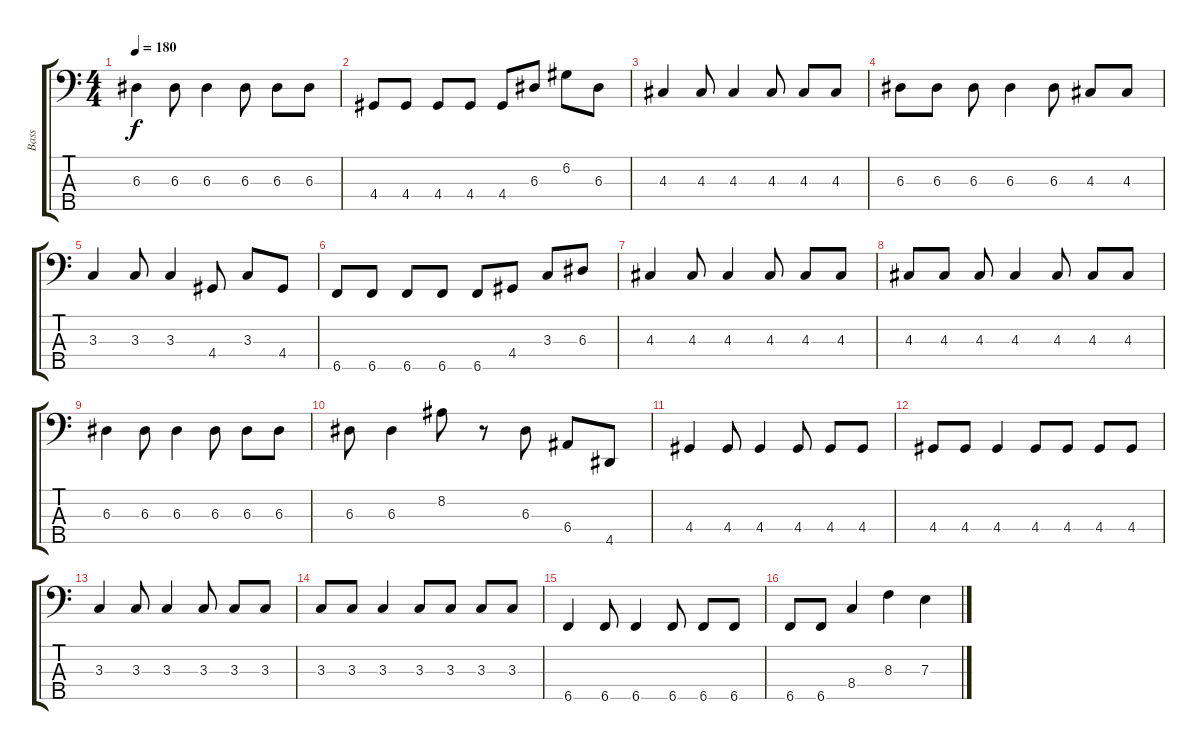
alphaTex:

\track ("Bass" "Bass") {instrument electricbassfinger}
\staff {score tabs}
\tuning (G2 D2 A1 E1 B0) {hide}
\ts (4 4)
\tempo 180
\clef f4
\ks c
6.3.4{dy f} 6.3.8 6.3.4 6.3.8 6.3.8 6.3.8 |
4.4.8 4.4.8 4.4.8 4.4.8 4.4.8 6.3.8 6.2.8 6.3.8 |
4.3.4 4.3.8 4.3.4 4.3.8 4.3.8 4.3.8 |
6.3.8 6.3.8 6.3.8 6.3.4 6.3.8 4.3.8 4.3.8 |
3.3.4 3.3.8 3.3.4 4.4.8 3.3.8 4.4.8 |
6.5.8 6.5.8 6.5.8 6.5.8 6.5.8 4.4.8 3.3.8 6.3.8 |
4.3.4 4.3.8 4.3.4 4.3.8 4.3.8 4.3.8 |
4.3.8 4.3.8 4.3.8 4.3.4 4.3.8 4.3.8 4.3.8 |
6.3.4 6.3.8 6.3.4 6.3.8 6.3.8 6.3.8 |
6.3.8 6.3.4 8.2.8 r.8 6.3.8 6.4.8 4.5.8 |
4.4.4 4.4.8 4.4.4 4.4.8 4.4.8 4.4.8 |
4.4.8 4.4.8 4.4.4 4.4.8 4.4.8 4.4.8 4.4.8 |
3.3.4 3.3.8 3.3.4 3.3.8 3.3.8 3.3.8 |
3.3.8 3.3.8 3.3.4 3.3.8 3.3.8 3.3.8 3.3.8 |
6.5.4 6.5.8 6.5.4 6.5.8 6.5.8 6.5.8 |
6.5.8 6.5.8 8.4.4 8.3.4 7.3.4
